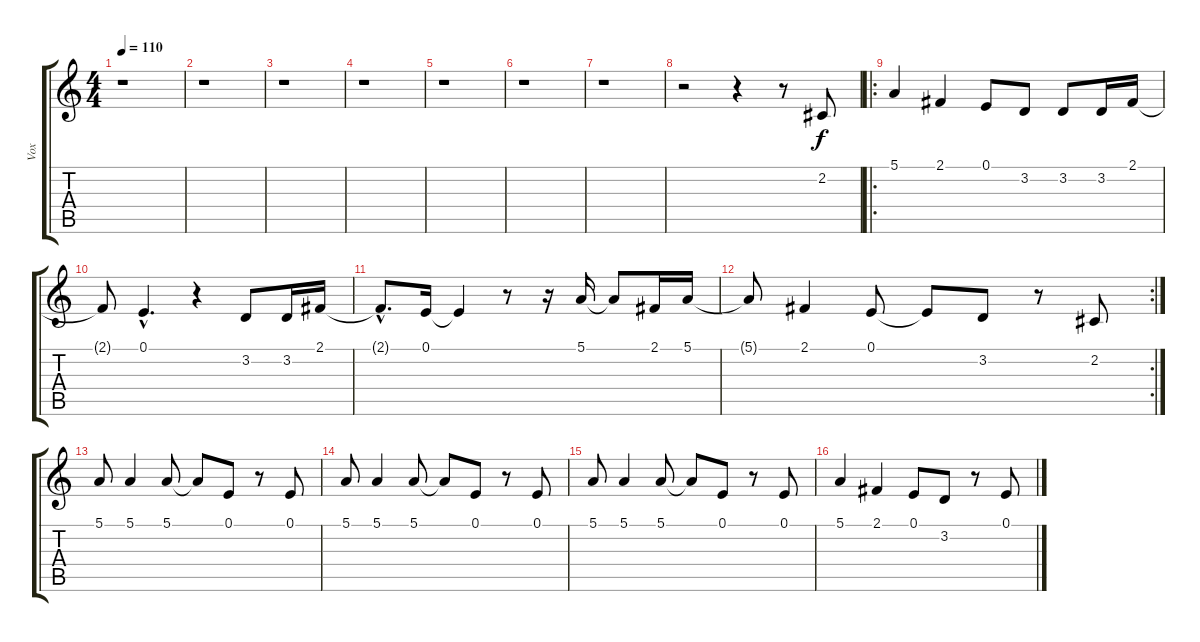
\track ("Vox" "Vox") {instrument bassoon}
\staff {score tabs}
\tuning (E4 B3 G3 D3 A2 E2) {hide}
\ts (4 4)
\tempo 110
\clef g2
\ks c
r.1{dy f} |
r.1 |
r.1 |
r.1 |
r.1 |
r.1 |
r.1 |
r.2 r.4 r.8 2.2.8 |
\ro
5.1.4 2.1.4 0.1.8 3.2.8 3.2.8 3.2.16 2.1.16 |
2.1{t}.8 0.1{hac}.4{d} r.4 3.2.8 3.2.16 2.1.16 |
2.1{hac t}.8{d} 0.1.16 0.1{t}.4 r.8 r.16 5.1.16 5.1{t}.8 2.1.16 5.1.16 |
\rc 2
5.1{t}.8 2.1.4 0.1.8 0.1{t}.8 3.2.8 r.8 2.2.8 |
5.1.8 5.1.4 5.1.8 5.1{t}.8 0.1.8 r.8 0.1.8 |
5.1.8 5.1.4 5.1.8 5.1{t}.8 0.1.8 r.8 0.1.8 |
5.1.8 5.1.4 5.1.8 5.1{t}.8 0.1.8 r.8 0.1.8 |
5.1.4 2.1.4 0.1.8 3.2.8 r.8 0.1.8
